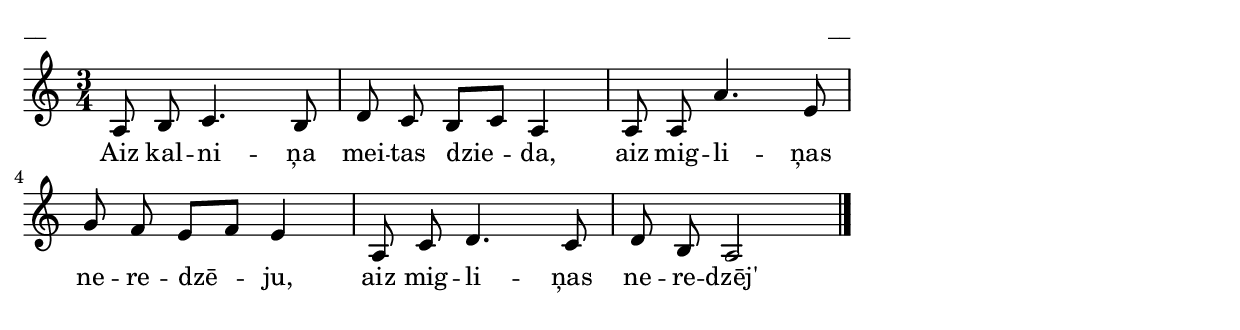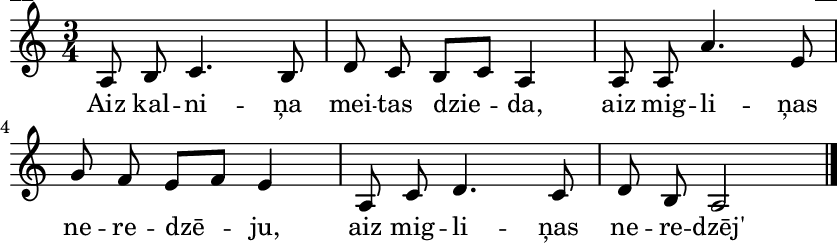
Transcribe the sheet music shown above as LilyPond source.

\version "2.13.18"
#(ly:set-option 'crop #t)

%\header {
%    title = "Aiz kalniņa meitas dzieda",AA lapas, 
%}
\paper {
line-width = 14\cm
left-margin = 0.4\cm
between-system-padding = 0.1\cm
between-system-space = 0.1\cm
}
\layout {
indent = #0
ragged-last = ##f
}

voiceA = \relative c' {
\clef "treble"
\key a \minor
\time 3/4
a8 b c4. b8 |
d8 c b[ c] a4 |
a8 a a'4. e8 |
g8 f  e[ f] e4 |
a,8 c d4. c8 |
d8 b a2 |
\bar "|."
} 

lyricA = \lyricmode {
Aiz kal -- ni -- ņa mei -- tas dzie -- da, aiz mig -- li -- ņas ne -- re -- dzē -- ju,
aiz mig -- li -- ņas ne -- re -- dzēj'
} 

fullScore = <<
\new Staff {
<<
\new Voice = "voiceA" { \oneVoice \autoBeamOff \voiceA }
\new Lyrics \lyricsto "voiceA" \lyricA
>>
}
>>

\score {
\fullScore
\header { piece = "__" opus = "__" }
}
\markup { \with-color #(x11-color 'white) \sans \smaller "__" }
\score {
\unfoldRepeats
\fullScore
\midi {
\context { \Staff \remove "Staff_performer" }
\context { \Voice \consists "Staff_performer" }
}
}


